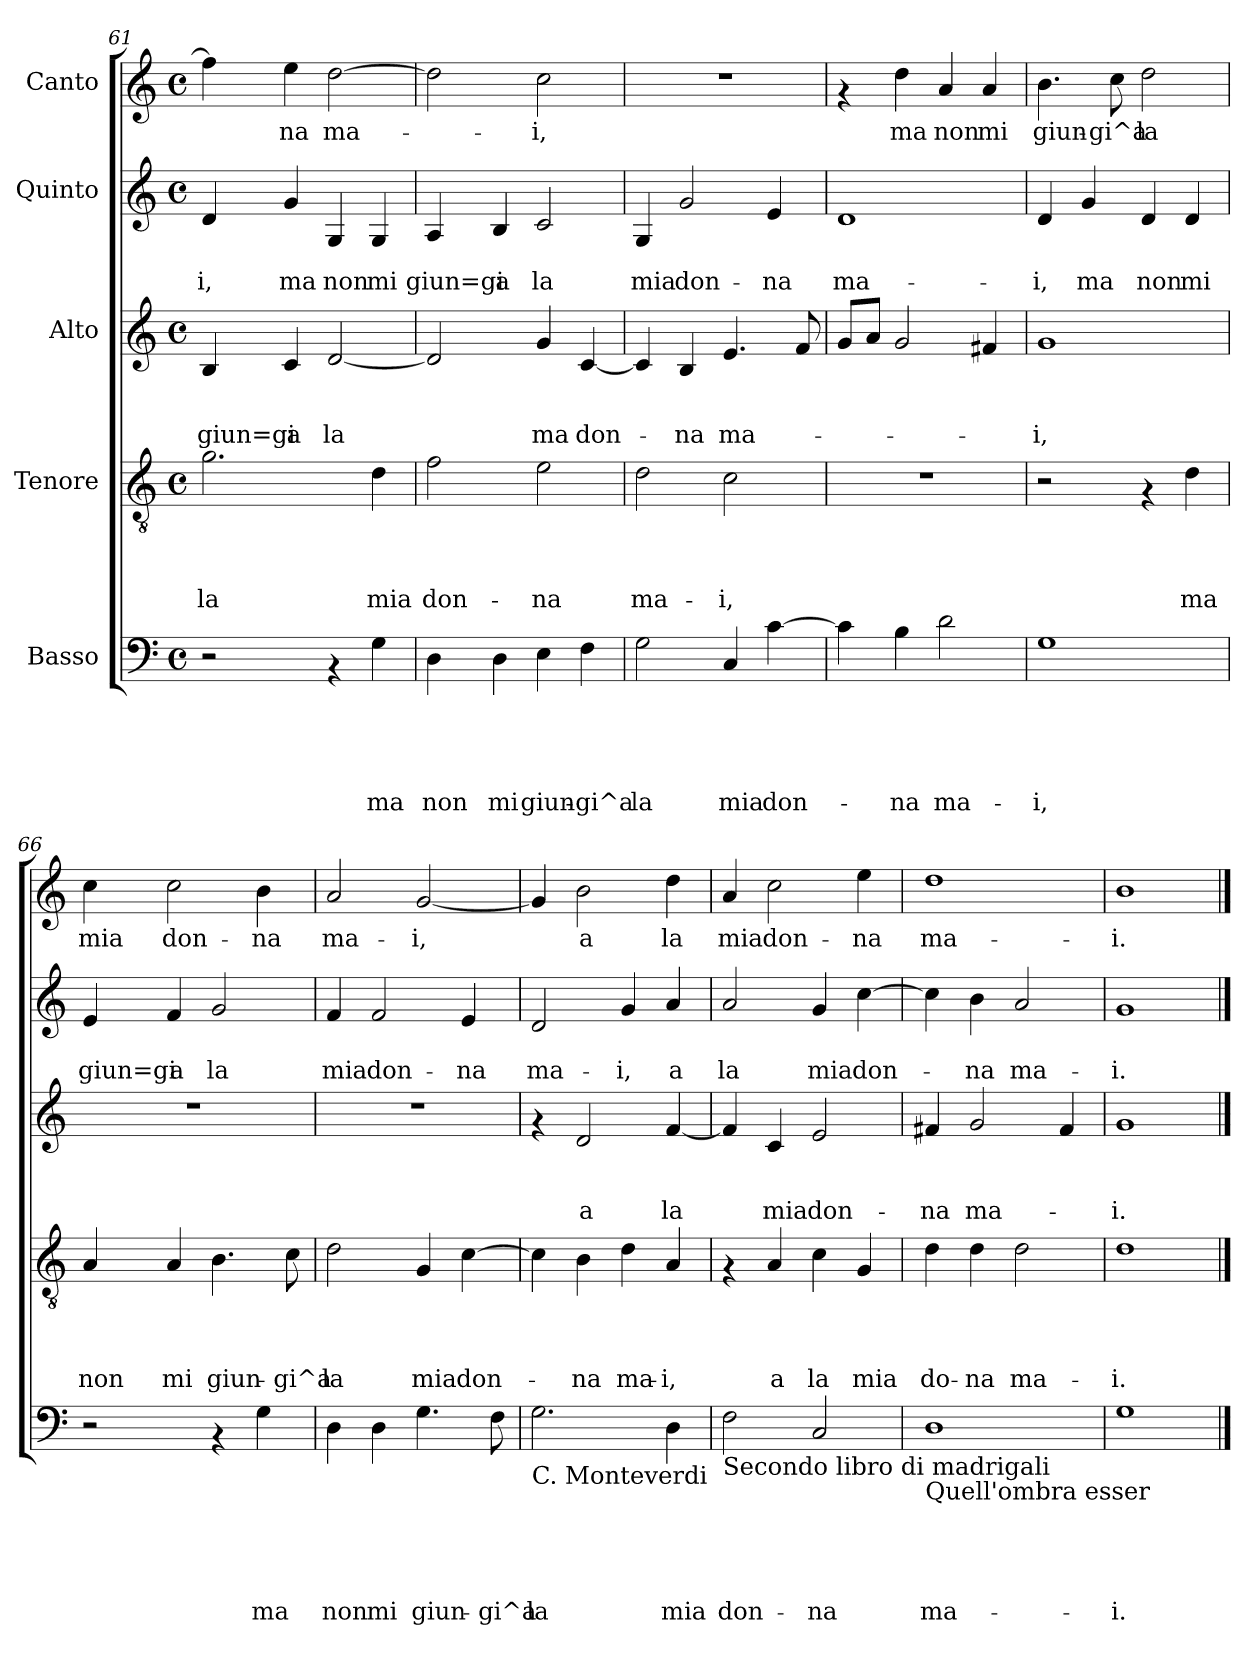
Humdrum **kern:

**kern	**text	**text	**text	**text	**text	**kern	**text	**text	**text	**text	**kern	**text	**text	**text	**kern	**text	**text	**kern	**text
*part5	*part5	*part5	*part5	*part5	*part5	*part4	*part4	*part4	*part4	*part4	*part3	*part3	*part3	*part3	*part2	*part2	*part2	*part1	*part1
*staff5	*staff5	*staff5	*staff5	*staff5	*staff5	*staff4	*staff4	*staff4	*staff4	*staff4	*staff3	*staff3	*staff3	*staff3	*staff2	*staff2	*staff2	*staff1	*staff1
*I"Basso	*	*	*	*	*	*I"Tenore	*	*	*	*	*I"Alto	*	*	*	*I"Quinto	*	*	*I"Canto	*
*clefF4	*	*	*	*	*	*clefGv2	*	*	*	*	*clefG2	*	*	*	*clefG2	*	*	*clefG2	*
*k[]	*	*	*	*	*	*k[]	*	*	*	*	*k[]	*	*	*	*k[]	*	*	*k[]	*
*C:	*	*	*	*	*	*C:	*	*	*	*	*C:	*	*	*	*C:	*	*	*C:	*
*M4/4	*	*	*	*	*	*M4/4	*	*	*	*	*M4/4	*	*	*	*M4/4	*	*	*M4/4	*
*met(c)	*	*	*	*	*	*met(c)	*	*	*	*	*met(c)	*	*	*	*met(c)	*	*	*met(c)	*
=61	=61	=61	=61	=61	=61	=61	=61	=61	=61	=61	=61	=61	=61	=61	=61	=61	=61	=61	=61
!	!	!	!	!	!	!	!	!	!	!LO:LY:b	!	!	!	!LO:LY:b	!	!	!LO:LY:b	!	!
2r	.	.	.	.	.	2.g\	.	.	.	la	4B/	.	.	giun=gi	4d/	.	-i,	4ff\]	.
!	!	!	!	!	!	!	!	!	!	!	!	!	!	!LO:LY:b	!	!	!LO:LY:b	!	!LO:LY:b
.	.	.	.	.	.	.	.	.	.	.	4c/	.	.	a	4g/	.	ma	4ee\	-na
!	!	!	!	!	!	!	!	!	!	!	!	!	!	!LO:LY:b	!	!	!LO:LY:b	!	!LO:LY:b
4rAA	.	.	.	.	.	.	.	.	.	.	[<2d/	.	.	la	4G/	.	non	[>2dd\	ma-
!	!	!	!	!	!LO:LY:b	!	!	!	!	!LO:LY:b	!	!	!	!	!	!	!LO:LY:b	!	!
4G\	.	.	.	.	ma	4d\	.	.	.	mia	.	.	.	.	4G/	.	mi	.	.
=62	=62	=62	=62	=62	=62	=62	=62	=62	=62	=62	=62	=62	=62	=62	=62	=62	=62	=62	=62
!	!	!	!	!	!LO:LY:b	!	!	!	!	!LO:LY:b	!	!	!	!	!	!	!LO:LY:b	!	!
4D\	.	.	.	.	non	2f\	.	.	.	don-	2d/]	.	.	.	4A/	.	giun=gi	2dd\]	.
!	!	!	!	!	!LO:LY:b	!	!	!	!	!	!	!	!	!	!	!	!LO:LY:b	!	!
4D\	.	.	.	.	mi	.	.	.	.	.	.	.	.	.	4B/	.	a	.	.
!	!	!	!	!	!LO:LY:b	!	!	!	!	!LO:LY:b	!	!	!	!LO:LY:b	!	!	!LO:LY:b	!	!LO:LY:b
4E\	.	.	.	.	giun-	2e\	.	.	.	-na	4g/	.	.	ma	2c/	.	la	2cc\	-i,
!	!	!	!	!	!LO:LY:b	!	!	!	!	!	!	!	!	!LO:LY:b	!	!	!	!	!
4F\	.	.	.	.	-gi^a	.	.	.	.	.	[<4c/	.	.	don-	.	.	.	.	.
=63	=63	=63	=63	=63	=63	=63	=63	=63	=63	=63	=63	=63	=63	=63	=63	=63	=63	=63	=63
!	!	!	!	!	!LO:LY:b	!	!	!	!	!LO:LY:b	!	!	!	!	!	!	!LO:LY:b	!	!
2G\	.	.	.	.	la	2d\	.	.	.	ma-	4c/]	.	.	.	4G/	.	mia	1r	.
!	!	!	!	!	!	!	!	!	!	!	!	!	!	!LO:LY:b	!	!	!LO:LY:b	!	!
.	.	.	.	.	.	.	.	.	.	.	4B/	.	.	-na	2g/	.	don-	.	.
!	!	!	!	!	!LO:LY:b	!	!	!	!	!LO:LY:b	!	!	!	!LO:LY:b	!	!	!	!	!
4C/	.	.	.	.	mia	2c\	.	.	.	-i,	4.e/	.	.	ma-	.	.	.	.	.
!	!	!	!	!	!LO:LY:b	!	!	!	!	!	!	!	!	!	!	!	!LO:LY:b	!	!
[>4c\	.	.	.	.	don-	.	.	.	.	.	.	.	.	.	4e/	.	-na	.	.
.	.	.	.	.	.	.	.	.	.	.	8f/	.	.	.	.	.	.	.	.
=64	=64	=64	=64	=64	=64	=64	=64	=64	=64	=64	=64	=64	=64	=64	=64	=64	=64	=64	=64
!	!	!	!	!	!	!	!	!	!	!	!	!	!	!	!	!	!LO:LY:b	!	!
4c\]	.	.	.	.	.	1r	.	.	.	.	8g/L	.	.	.	1d	.	ma-	4rf	.
.	.	.	.	.	.	.	.	.	.	.	8a/J	.	.	.	.	.	.	.	.
!	!	!	!	!	!LO:LY:b	!	!	!	!	!	!	!	!	!	!	!	!	!	!LO:LY:b
4B\	.	.	.	.	-na	.	.	.	.	.	2g/	.	.	.	.	.	.	4dd\	ma
!	!	!	!	!	!LO:LY:b	!	!	!	!	!	!	!	!	!	!	!	!	!	!LO:LY:b
2d\	.	.	.	.	ma-	.	.	.	.	.	.	.	.	.	.	.	.	4a/	non
!	!	!	!	!	!	!	!	!	!	!	!	!	!	!	!	!	!	!	!LO:LY:b
.	.	.	.	.	.	.	.	.	.	.	4f#X/	.	.	.	.	.	.	4a/	mi
=65	=65	=65	=65	=65	=65	=65	=65	=65	=65	=65	=65	=65	=65	=65	=65	=65	=65	=65	=65
!	!	!	!	!	!LO:LY:b	!	!	!	!	!	!	!	!	!LO:LY:b	!	!	!LO:LY:b	!	!LO:LY:b
1G	.	.	.	.	-i,	2r	.	.	.	.	1g	.	.	-i,	4d/	.	-i,	4.b\	giun-
!	!	!	!	!	!	!	!	!	!	!	!	!	!	!	!	!	!LO:LY:b	!	!
.	.	.	.	.	.	.	.	.	.	.	.	.	.	.	4g/	.	ma	.	.
!	!	!	!	!	!	!	!	!	!	!	!	!	!	!	!	!	!	!	!LO:LY:b
.	.	.	.	.	.	.	.	.	.	.	.	.	.	.	.	.	.	8cc\	-gi^a
!	!	!	!	!	!	!	!	!	!	!	!	!	!	!	!	!	!LO:LY:b	!	!LO:LY:b
.	.	.	.	.	.	4rF	.	.	.	.	.	.	.	.	4d/	.	non	2dd\	la
!	!	!	!	!	!	!	!	!	!	!LO:LY:b	!	!	!	!	!	!	!LO:LY:b	!	!
.	.	.	.	.	.	4d\	.	.	.	ma	.	.	.	.	4d/	.	mi	.	.
!!LO:PB:g=z
=66	=66	=66	=66	=66	=66	=66	=66	=66	=66	=66	=66	=66	=66	=66	=66	=66	=66	=66	=66
!	!	!	!	!	!	!	!	!	!	!LO:LY:b	!	!	!	!	!	!	!LO:LY:b	!	!LO:LY:b
2r	.	.	.	.	.	4A/	.	.	.	non	1r	.	.	.	4e/	.	giun=gi	4cc\	mia
!	!	!	!	!	!	!	!	!	!	!LO:LY:b	!	!	!	!	!	!	!LO:LY:b	!	!LO:LY:b
.	.	.	.	.	.	4A/	.	.	.	mi	.	.	.	.	4f/	.	a	2cc\	don-
!	!	!	!	!	!	!	!	!	!	!LO:LY:b	!	!	!	!	!	!	!LO:LY:b	!	!
4rAA	.	.	.	.	.	4.B\	.	.	.	giun-	.	.	.	.	2g/	.	la	.	.
!	!	!	!	!	!LO:LY:b	!	!	!	!	!	!	!	!	!	!	!	!	!	!LO:LY:b
4G\	.	.	.	.	ma	.	.	.	.	.	.	.	.	.	.	.	.	4b\	-na
!	!	!	!	!	!	!	!	!	!	!LO:LY:b	!	!	!	!	!	!	!	!	!
.	.	.	.	.	.	8c\	.	.	.	-gi^a	.	.	.	.	.	.	.	.	.
=67	=67	=67	=67	=67	=67	=67	=67	=67	=67	=67	=67	=67	=67	=67	=67	=67	=67	=67	=67
!	!	!	!	!	!LO:LY:b	!	!	!	!	!LO:LY:b	!	!	!	!	!	!	!LO:LY:b	!	!LO:LY:b
4D\	.	.	.	.	non	2d\	.	.	.	la	1r	.	.	.	4f/	.	mia	2a/	ma-
!	!	!	!	!	!LO:LY:b	!	!	!	!	!	!	!	!	!	!	!	!LO:LY:b	!	!
4D\	.	.	.	.	mi	.	.	.	.	.	.	.	.	.	2f/	.	don-	.	.
!	!	!	!	!	!LO:LY:b	!	!	!	!	!LO:LY:b	!	!	!	!	!	!	!	!	!LO:LY:b
4.G\	.	.	.	.	giun-	4G/	.	.	.	mia	.	.	.	.	.	.	.	[<2g/	-i,
!	!	!	!	!	!	!	!	!	!	!LO:LY:b	!	!	!	!	!	!	!LO:LY:b	!	!
.	.	.	.	.	.	[>4c\	.	.	.	don-	.	.	.	.	4e/	.	-na	.	.
!	!	!	!	!	!LO:LY:b	!	!	!	!	!	!	!	!	!	!	!	!	!	!
8F\	.	.	.	.	-gi^a	.	.	.	.	.	.	.	.	.	.	.	.	.	.
=68	=68	=68	=68	=68	=68	=68	=68	=68	=68	=68	=68	=68	=68	=68	=68	=68	=68	=68	=68
!LO:TX:b:t=C. Monteverdi	!	!	!	!	!	!	!	!	!	!	!	!	!	!	!	!	!	!	!
!	!	!	!	!	!LO:LY:b	!	!	!	!	!	!	!	!	!	!	!	!LO:LY:b	!	!
2.G\	.	.	.	.	la	4c\]	.	.	.	.	4rf	.	.	.	2d/	.	ma-	4g/]	.
!	!	!	!	!	!	!	!	!	!	!LO:LY:b	!	!	!	!LO:LY:b	!	!	!	!	!LO:LY:b
.	.	.	.	.	.	4B\	.	.	.	-na	2d/	.	.	a	.	.	.	2b\	a
!	!	!	!	!	!	!	!	!	!	!LO:LY:b	!	!	!	!	!	!	!LO:LY:b	!	!
.	.	.	.	.	.	4d\	.	.	.	ma-	.	.	.	.	4g/	.	-i,	.	.
!	!	!	!	!	!LO:LY:b	!	!	!	!	!LO:LY:b	!	!	!	!LO:LY:b	!	!	!LO:LY:b	!	!LO:LY:b
4D\	.	.	.	.	mia	4A/	.	.	.	-i,	[<4f/	.	.	la	4a/	.	a	4dd\	la
=69	=69	=69	=69	=69	=69	=69	=69	=69	=69	=69	=69	=69	=69	=69	=69	=69	=69	=69	=69
!LO:TX:b:t=Secondo libro di madrigali	!	!	!	!	!	!	!	!	!	!	!	!	!	!	!	!	!	!	!
!	!	!	!	!	!LO:LY:b	!	!	!	!	!	!	!	!	!	!	!	!LO:LY:b	!	!LO:LY:b
2F\	.	.	.	.	don-	4rF	.	.	.	.	4f/]	.	.	.	2a/	.	la	4a/	mia
!	!	!	!	!	!	!	!	!	!	!LO:LY:b	!	!	!	!LO:LY:b	!	!	!	!	!LO:LY:b
.	.	.	.	.	.	4A/	.	.	.	a	4c/	.	.	mia	.	.	.	2cc\	don-
!	!	!	!	!	!LO:LY:b	!	!	!	!	!LO:LY:b	!	!	!	!LO:LY:b	!	!	!LO:LY:b	!	!
2C/	.	.	.	.	-na	4c\	.	.	.	la	2e/	.	.	don-	4g/	.	mia	.	.
!	!	!	!	!	!	!	!	!	!	!LO:LY:b	!	!	!	!	!	!	!LO:LY:b	!	!LO:LY:b
.	.	.	.	.	.	4G/	.	.	.	mia	.	.	.	.	[>4cc\	.	don-	4ee\	-na
=70	=70	=70	=70	=70	=70	=70	=70	=70	=70	=70	=70	=70	=70	=70	=70	=70	=70	=70	=70
!LO:TX:b:t=Quell'ombra esser	!	!	!	!	!	!	!	!	!	!	!	!	!	!	!	!	!	!	!
!	!	!	!	!	!LO:LY:b	!	!	!	!	!LO:LY:b	!	!	!	!LO:LY:b	!	!	!	!	!LO:LY:b
1D	.	.	.	.	ma-	4d\	.	.	.	do-	4f#X/	.	.	-na	4cc\]	.	.	1dd	ma-
!	!	!	!	!	!	!	!	!	!	!LO:LY:b	!	!	!	!LO:LY:b	!	!	!LO:LY:b	!	!
.	.	.	.	.	.	4d\	.	.	.	-na	2g/	.	.	ma-	4b\	.	-na	.	.
!	!	!	!	!	!	!	!	!	!	!LO:LY:b	!	!	!	!	!	!	!LO:LY:b	!	!
.	.	.	.	.	.	2d\	.	.	.	ma-	.	.	.	.	2a/	.	ma-	.	.
.	.	.	.	.	.	.	.	.	.	.	4f#/	.	.	.	.	.	.	.	.
=71	=71	=71	=71	=71	=71	=71	=71	=71	=71	=71	=71	=71	=71	=71	=71	=71	=71	=71	=71
!	!	!	!	!	!LO:LY:b	!	!	!	!	!LO:LY:b	!	!	!	!LO:LY:b	!	!	!LO:LY:b	!	!LO:LY:b
1G	.	.	.	.	-i.	1d	.	.	.	-i.	1g	.	.	-i.	1g	.	-i.	1b	-i.
==	==	==	==	==	==	==	==	==	==	==	==	==	==	==	==	==	==	==	==
*-	*-	*-	*-	*-	*-	*-	*-	*-	*-	*-	*-	*-	*-	*-	*-	*-	*-	*-	*-
